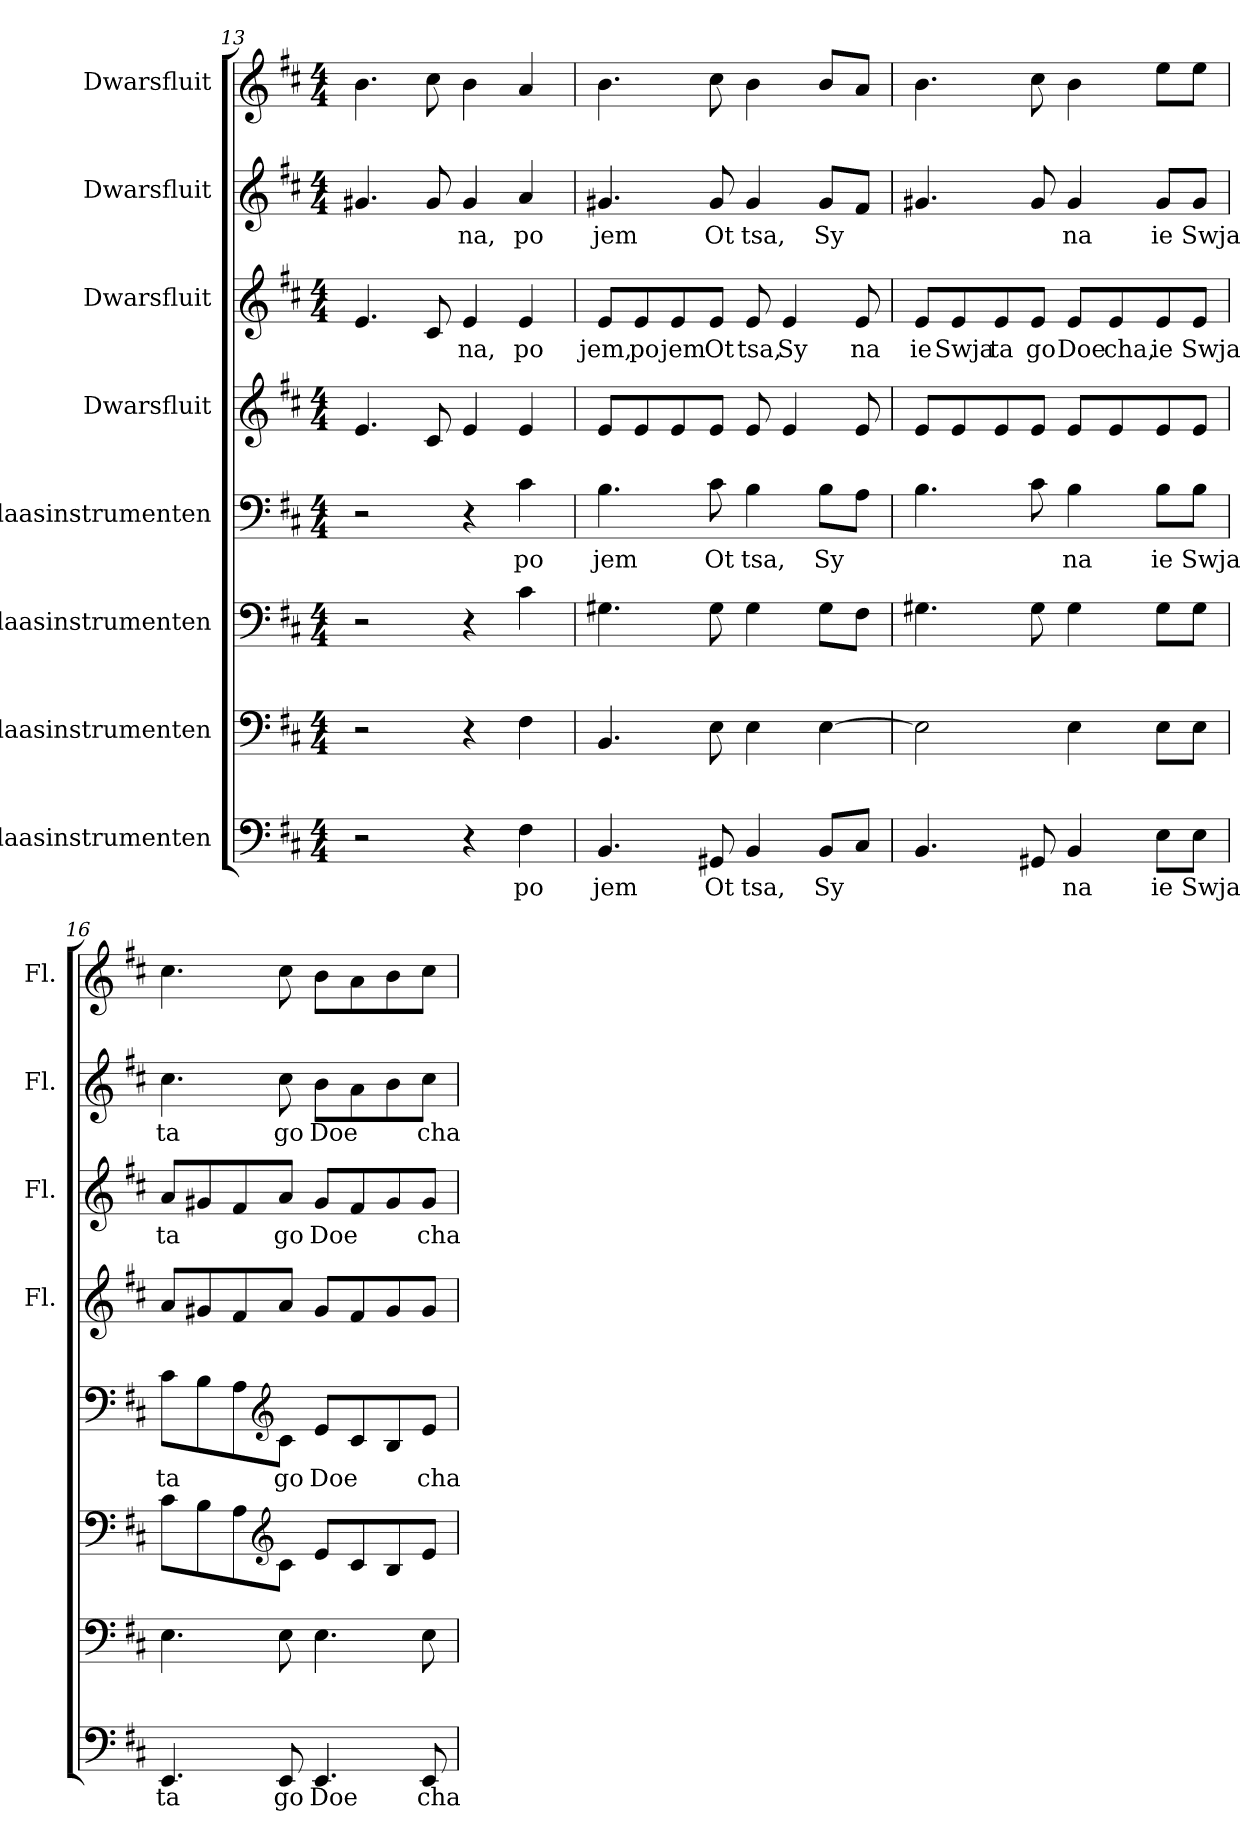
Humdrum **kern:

**kern	**text	**kern	**kern	**kern	**text	**kern	**kern	**text	**kern	**text	**kern
*part8	*part8	*part7	*part6	*part5	*part5	*part4	*part3	*part3	*part2	*part2	*part1
*staff8	*staff8	*staff7	*staff6	*staff5	*staff5	*staff4	*staff3	*staff3	*staff2	*staff2	*staff1
*I"Blaasinstrumenten	*	*I"Blaasinstrumenten	*I"Blaasinstrumenten	*I"Blaasinstrumenten	*	*I"Dwarsfluit	*I"Dwarsfluit	*	*I"Dwarsfluit	*	*I"Dwarsfluit
*	*	*	*	*	*	*I'Fl.	*I'Fl.	*	*I'Fl.	*	*I'Fl.
*clefF4	*	*clefF4	*clefF4	*clefF4	*	*clefG2	*clefG2	*	*clefG2	*	*clefG2
*k[f#c#]	*	*k[f#c#]	*k[f#c#]	*k[f#c#]	*	*k[f#c#]	*k[f#c#]	*	*k[f#c#]	*	*k[f#c#]
*M4/4	*	*M4/4	*M4/4	*M4/4	*	*M4/4	*M4/4	*	*M4/4	*	*M4/4
=13	=13	=13	=13	=13	=13	=13	=13	=13	=13	=13	=13
2r	.	2r	2r	2r	.	4.e/	4.e/	.	4.g#X/	.	4.b\
.	.	.	.	.	.	8c#/	8c#/	.	8g#/	.	8cc#\
!	!	!	!	!	!	!	!	!LO:LY:b	!	!LO:LY:b	!
4r	.	4r	4r	4r	.	4e/	4e/	na,	4g#/	na,	4b\
!	!LO:LY:b	!	!	!	!LO:LY:b	!	!	!LO:LY:b	!	!LO:LY:b	!
4F#\	po	4F#\	4c#\	4c#\	po	4e/	4e/	po	4a/	po	4a/
!!LO:PB:g=z
=14	=14	=14	=14	=14	=14	=14	=14	=14	=14	=14	=14
!	!LO:LY:b	!	!	!	!LO:LY:b	!	!	!LO:LY:b	!	!LO:LY:b	!
4.BB/	jem	4.BB/	4.G#X\	4.B\	jem	8e/L	8e/L	jem,	4.g#X/	jem	4.b\
!	!	!	!	!	!	!	!	!LO:LY:b	!	!	!
.	.	.	.	.	.	8e/	8e/	po	.	.	.
!	!	!	!	!	!	!	!	!LO:LY:b	!	!	!
.	.	.	.	.	.	8e/	8e/	jem	.	.	.
!	!LO:LY:b	!	!	!	!LO:LY:b	!	!	!LO:LY:b	!	!LO:LY:b	!
8GG#X/	Ot	8E\	8G#\	8c#\	Ot	8e/J	8e/J	Ot	8g#/	Ot	8cc#\
!	!LO:LY:b	!	!	!	!LO:LY:b	!	!	!LO:LY:b	!	!LO:LY:b	!
4BB/	tsa,	4E\	4G#\	4B\	tsa,	8e/	8e/	tsa,	4g#/	tsa,	4b\
!	!	!	!	!	!	!	!	!LO:LY:b	!	!	!
.	.	.	.	.	.	4e/	4e/	Sy	.	.	.
!	!LO:LY:b	!	!	!	!LO:LY:b	!	!	!	!	!LO:LY:b	!
8BB/L	Sy	[4E\	8G#\L	8B\L	Sy	.	.	.	8g#/L	Sy	8b/L
!	!	!	!	!	!	!	!	!LO:LY:b	!	!	!
8C#/J	.	.	8F#\J	8A\J	.	8e/	8e/	na	8f#/J	.	8a/J
=15	=15	=15	=15	=15	=15	=15	=15	=15	=15	=15	=15
!	!	!	!	!	!	!	!	!LO:LY:b	!	!	!
4.BB/	.	2E\]	4.G#X\	4.B\	.	8e/L	8e/L	ie	4.g#X/	.	4.b\
!	!	!	!	!	!	!	!	!LO:LY:b	!	!	!
.	.	.	.	.	.	8e/	8e/	Swja	.	.	.
!	!	!	!	!	!	!	!	!LO:LY:b	!	!	!
.	.	.	.	.	.	8e/	8e/	ta	.	.	.
!	!	!	!	!	!	!	!	!LO:LY:b	!	!	!
8GG#X/	.	.	8G#\	8c#\	.	8e/J	8e/J	go	8g#/	.	8cc#\
!	!LO:LY:b	!	!	!	!LO:LY:b	!	!	!LO:LY:b	!	!LO:LY:b	!
4BB/	na	4E\	4G#\	4B\	na	8e/L	8e/L	Doe	4g#/	na	4b\
!	!	!	!	!	!	!	!	!LO:LY:b	!	!	!
.	.	.	.	.	.	8e/	8e/	cha,	.	.	.
!	!LO:LY:b	!	!	!	!LO:LY:b	!	!	!LO:LY:b	!	!LO:LY:b	!
8E\L	ie	8E\L	8G#\L	8B\L	ie	8e/	8e/	ie	8g#/L	ie	8ee\L
!	!LO:LY:b	!	!	!	!LO:LY:b	!	!	!LO:LY:b	!	!LO:LY:b	!
8E\J	Swja	8E\J	8G#\J	8B\J	Swja	8e/J	8e/J	Swja	8g#/J	Swja	8ee\J
!!LO:PB:g=z
=16	=16	=16	=16	=16	=16	=16	=16	=16	=16	=16	=16
!	!LO:LY:b	!	!	!	!LO:LY:b	!	!	!LO:LY:b	!	!LO:LY:b	!
4.EE/	ta	4.E\	8c#\L	8c#\L	ta	8a/L	8a/L	ta	4.cc#\	ta	4.cc#\
.	.	.	8B\	8B\	.	8g#X/	8g#X/	.	.	.	.
.	.	.	8A\	8A\	.	8f#/	8f#/	.	.	.	.
*	*	*	*clefG2	*clefG2	*	*	*	*	*	*	*
!	!LO:LY:b	!	!	!	!LO:LY:b	!	!	!LO:LY:b	!	!LO:LY:b	!
8EE/	go	8E\	8c#\J	8c#\J	go	8a/J	8a/J	go	8cc#\	go	8cc#\
!	!LO:LY:b	!	!	!	!LO:LY:b	!	!	!LO:LY:b	!	!LO:LY:b	!
4.EE/	Doe	4.E\	8e/L	8e/L	Doe	8g#/L	8g#/L	Doe	8b\L	Doe	8b\L
.	.	.	8c#/	8c#/	.	8f#/	8f#/	.	8a\	.	8a\
.	.	.	8B/	8B/	.	8g#/	8g#/	.	8b\	.	8b\
!	!LO:LY:b	!	!	!	!LO:LY:b	!	!	!LO:LY:b	!	!LO:LY:b	!
8EE/	cha	8E\	8e/J	8e/J	cha	8g#/J	8g#/J	cha	8cc#\J	cha	8cc#\J
=	=	=	=	=	=	=	=	=	=	=	=
*-	*-	*-	*-	*-	*-	*-	*-	*-	*-	*-	*-
